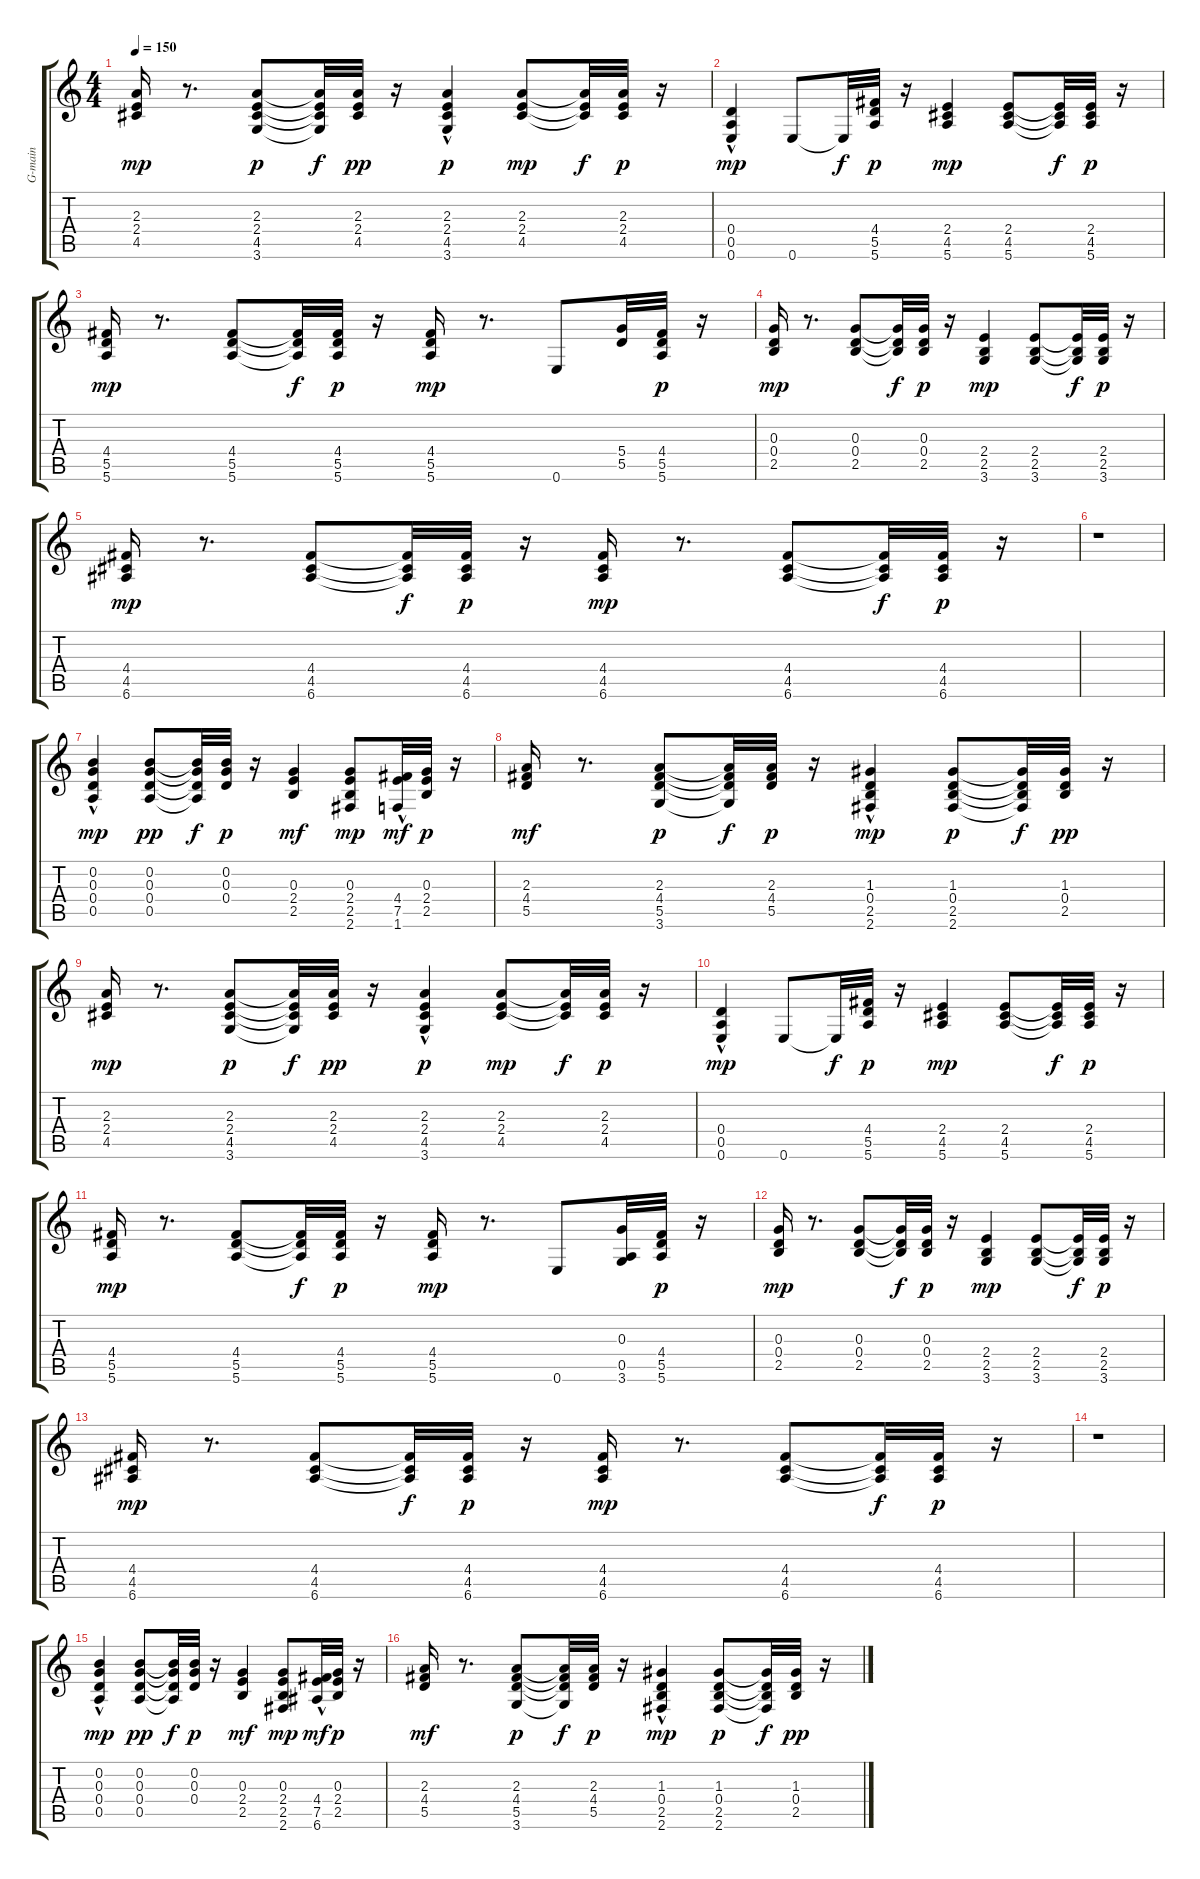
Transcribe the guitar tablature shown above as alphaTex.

\track ("G-main" "G-main") {instrument electricguitarclean}
\staff {score tabs}
\tuning (E4 B3 G3 D3 A2 E2) {hide}
\ts (4 4)
\tempo 150
\clef g2
\ks c
(2.3 2.4 4.5).16{dy mp} r.8{d} (2.3 2.4 4.5 3.6).8{dy p} (2.3{t} 2.4{t} 4.5{t} 3.6{t}).32{dy f} (2.3 2.4 4.5).32{dy pp} r.16 (2.3 2.4 4.5 3.6{hac}).4{dy p} (2.3 2.4 4.5).8{dy mp} (2.3{t} 2.4{t} 4.5{t}).32{dy f} (2.3 2.4 4.5).32{dy p} r.16 |
(0.4 0.5 0.6{hac}).4{dy mp} 0.6.8 0.6{t}.32{dy f} (4.4 5.5 5.6).32{dy p} r.16 (2.4 4.5 5.6).4{dy mp} (2.4 4.5 5.6).8 (2.4{t} 4.5{t} 5.6{t}).32{dy f} (2.4 4.5 5.6).32{dy p} r.16 |
(4.4 5.5 5.6).16{dy mp} r.8{d} (4.4 5.5 5.6).8 (4.4{t} 5.5{t} 5.6{t}).32{dy f} (4.4 5.5 5.6).32{dy p} r.16 (4.4 5.5 5.6).16{dy mp} r.8{d} 0.6.8 (5.4 5.5).32 (4.4 5.5 5.6).32{dy p} r.16 |
(0.3 0.4 2.5).16{dy mp} r.8{d} (0.3 0.4 2.5).8 (0.3{t} 0.4{t} 2.5{t}).32{dy f} (0.3 0.4 2.5).32{dy p} r.16 (2.4 2.5 3.6).4{dy mp} (2.4 2.5 3.6).8 (2.4{t} 2.5{t} 3.6{t}).32{dy f} (2.4 2.5 3.6).32{dy p} r.16 |
(4.4 4.5 6.6).16{dy mp} r.8{d} (4.4 4.5 6.6).8 (4.4{t} 4.5{t} 6.6{t}).32{dy f} (4.4 4.5 6.6).32{dy p} r.16 (4.4 4.5 6.6).16{dy mp} r.8{d} (4.4 4.5 6.6).8 (4.4{t} 4.5{t} 6.6{t}).32{dy f} (4.4 4.5 6.6).32{dy p} r.16 |
r.1 |
(0.2 0.3 0.4 0.5{hac}).4{dy mp} (0.2 0.3 0.4 0.5).8{dy pp} (0.2{t} 0.3{t} 0.4{t} 0.5{t}).32{dy f} (0.2 0.3 0.4).32{dy p} r.16 (0.3 2.4 2.5).4{dy mf} (0.3 2.4 2.5 2.6).8{dy mp} (4.4 7.5{hac} 1.6{hac}).32{dy mf} (0.3 2.4 2.5).32{dy p} r.16 |
(2.3 4.4 5.5).16{dy mf} r.8{d} (2.3 4.4 5.5 3.6).8{dy p} (2.3{t} 4.4{t} 5.5{t} 3.6{t}).32{dy f} (2.3 4.4 5.5).32{dy p} r.16 (1.3 0.4 2.5 2.6{hac}).4{dy mp} (1.3 0.4 2.5 2.6).8{dy p} (1.3{t} 0.4{t} 2.5{t} 2.6{t}).32{dy f} (1.3 0.4 2.5).32{dy pp} r.16 |
(2.3 2.4 4.5).16{dy mp} r.8{d} (2.3 2.4 4.5 3.6).8{dy p} (2.3{t} 2.4{t} 4.5{t} 3.6{t}).32{dy f} (2.3 2.4 4.5).32{dy pp} r.16 (2.3 2.4 4.5 3.6{hac}).4{dy p} (2.3 2.4 4.5).8{dy mp} (2.3{t} 2.4{t} 4.5{t}).32{dy f} (2.3 2.4 4.5).32{dy p} r.16 |
(0.4 0.5 0.6{hac}).4{dy mp} 0.6.8 0.6{t}.32{dy f} (4.4 5.5 5.6).32{dy p} r.16 (2.4 4.5 5.6).4{dy mp} (2.4 4.5 5.6).8 (2.4{t} 4.5{t} 5.6{t}).32{dy f} (2.4 4.5 5.6).32{dy p} r.16 |
(4.4 5.5 5.6).16{dy mp} r.8{d} (4.4 5.5 5.6).8 (4.4{t} 5.5{t} 5.6{t}).32{dy f} (4.4 5.5 5.6).32{dy p} r.16 (4.4 5.5 5.6).16{dy mp} r.8{d} 0.6.8 (0.3 0.5 3.6).32 (4.4 5.5 5.6).32{dy p} r.16 |
(0.3 0.4 2.5).16{dy mp} r.8{d} (0.3 0.4 2.5).8 (0.3{t} 0.4{t} 2.5{t}).32{dy f} (0.3 0.4 2.5).32{dy p} r.16 (2.4 2.5 3.6).4{dy mp} (2.4 2.5 3.6).8 (2.4{t} 2.5{t} 3.6{t}).32{dy f} (2.4 2.5 3.6).32{dy p} r.16 |
(4.4 4.5 6.6).16{dy mp} r.8{d} (4.4 4.5 6.6).8 (4.4{t} 4.5{t} 6.6{t}).32{dy f} (4.4 4.5 6.6).32{dy p} r.16 (4.4 4.5 6.6).16{dy mp} r.8{d} (4.4 4.5 6.6).8 (4.4{t} 4.5{t} 6.6{t}).32{dy f} (4.4 4.5 6.6).32{dy p} r.16 |
r.1 |
(0.2 0.3 0.4 0.5{hac}).4{dy mp} (0.2 0.3 0.4 0.5).8{dy pp} (0.2{t} 0.3{t} 0.4{t} 0.5{t}).32{dy f} (0.2 0.3 0.4).32{dy p} r.16 (0.3 2.4 2.5).4{dy mf} (0.3 2.4 2.5 2.6).8{dy mp} (4.4 7.5{hac} 6.6{hac}).32{dy mf} (0.3 2.4 2.5).32{dy p} r.16 |
(2.3 4.4 5.5).16{dy mf} r.8{d} (2.3 4.4 5.5 3.6).8{dy p} (2.3{t} 4.4{t} 5.5{t} 3.6{t}).32{dy f} (2.3 4.4 5.5).32{dy p} r.16 (1.3 0.4 2.5 2.6{hac}).4{dy mp} (1.3 0.4 2.5 2.6).8{dy p} (1.3{t} 0.4{t} 2.5{t} 2.6{t}).32{dy f} (1.3 0.4 2.5).32{dy pp} r.16
